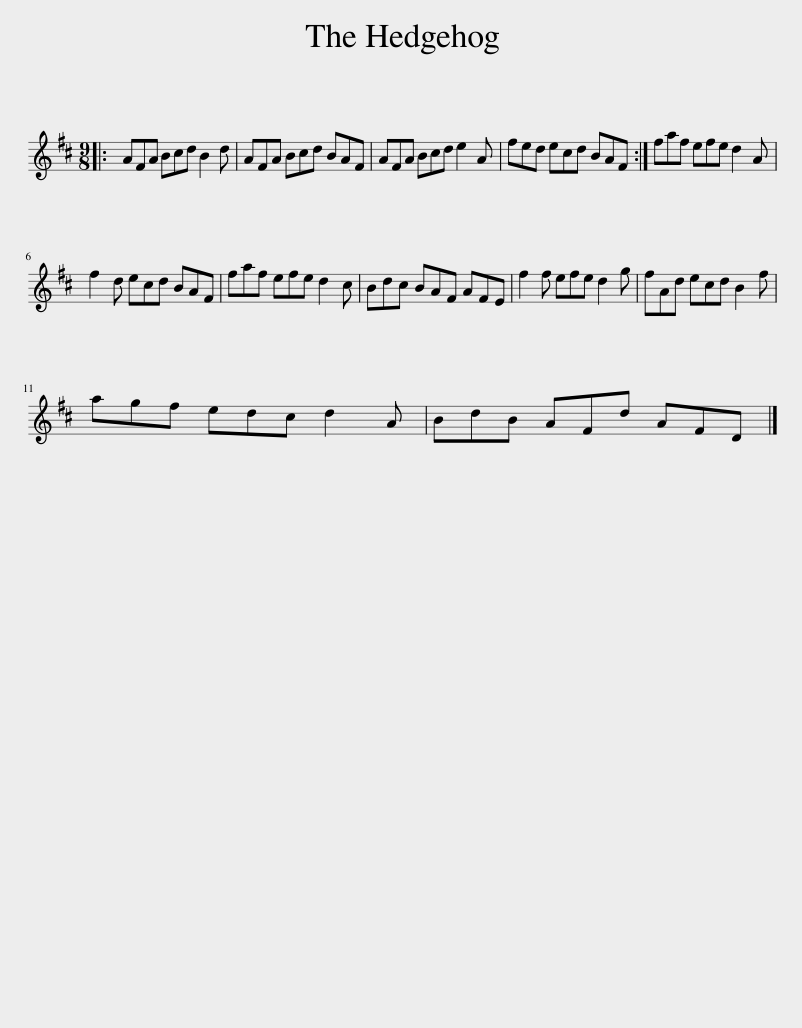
X:1
L:1/8
M:9/8
I:linebreak $
K:D
V:1 treble
V:1
|: AFA Bcd B2 d | AFA Bcd BAF | AFA Bcd e2 A | fed ecd BAF :| faf efe d2 A |$ %5
 f2 d ecd BAF | faf efe d2 c | Bdc BAF AFE | f2 f efe d2 g | fAd ecd B2 f |$ %10
 agf edc d2 A | BdB AFd AFD |] %12
